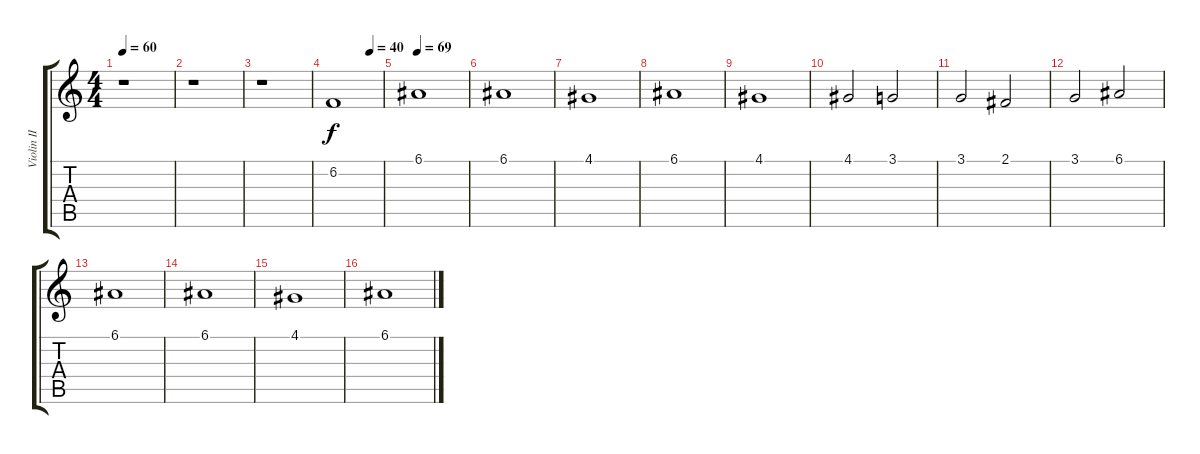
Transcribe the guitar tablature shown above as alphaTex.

\track ("Violin II" "Violin II") {instrument stringensemble2}
\staff {score tabs}
\tuning (E4 B3 G3 D3 A2 E2) {hide}
\ts (4 4)
\tempo 60
\clef g2
\ks c
r.1{dy f instrument stringensemble2} |
r.1 |
r.1 |
\tempo (40 0.75)
6.2.1 |
\tempo 69
6.1.1 |
6.1.1 |
4.1.1 |
6.1.1 |
4.1.1 |
4.1.2 3.1.2 |
3.1.2 2.1.2 |
3.1.2 6.1.2 |
6.1.1 |
6.1.1 |
4.1.1 |
6.1.1
